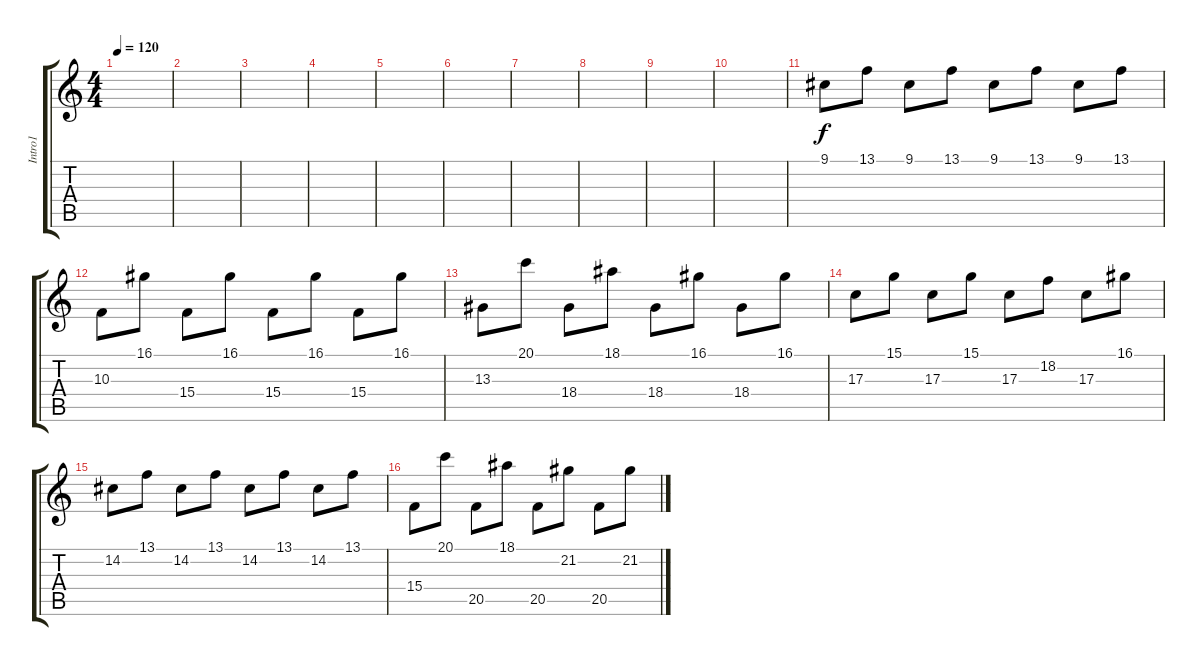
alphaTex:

\track ("Intro1" "Intro1") {instrument lead6voice}
\staff {score tabs}
\tuning (E4 B3 G3 D3 A2 E2) {hide}
\ts (4 4)
\tempo 120
\clef g2
\ks c
|
|
|
|
|
|
|
|
|
|
9.1.8 13.1.8 9.1.8 13.1.8 9.1.8 13.1.8 9.1.8 13.1.8 |
10.3.8 16.1.8 15.4.8 16.1.8 15.4.8 16.1.8 15.4.8 16.1.8 |
13.3.8 20.1.8 18.4.8 18.1.8 18.4.8 16.1.8 18.4.8 16.1.8 |
17.3.8 15.1.8 17.3.8 15.1.8 17.3.8 18.2.8 17.3.8 16.1.8 |
14.2.8 13.1.8 14.2.8 13.1.8 14.2.8 13.1.8 14.2.8 13.1.8 |
15.4.8 20.1.8 20.5.8 18.1.8 20.5.8 21.2.8 20.5.8 21.2.8
